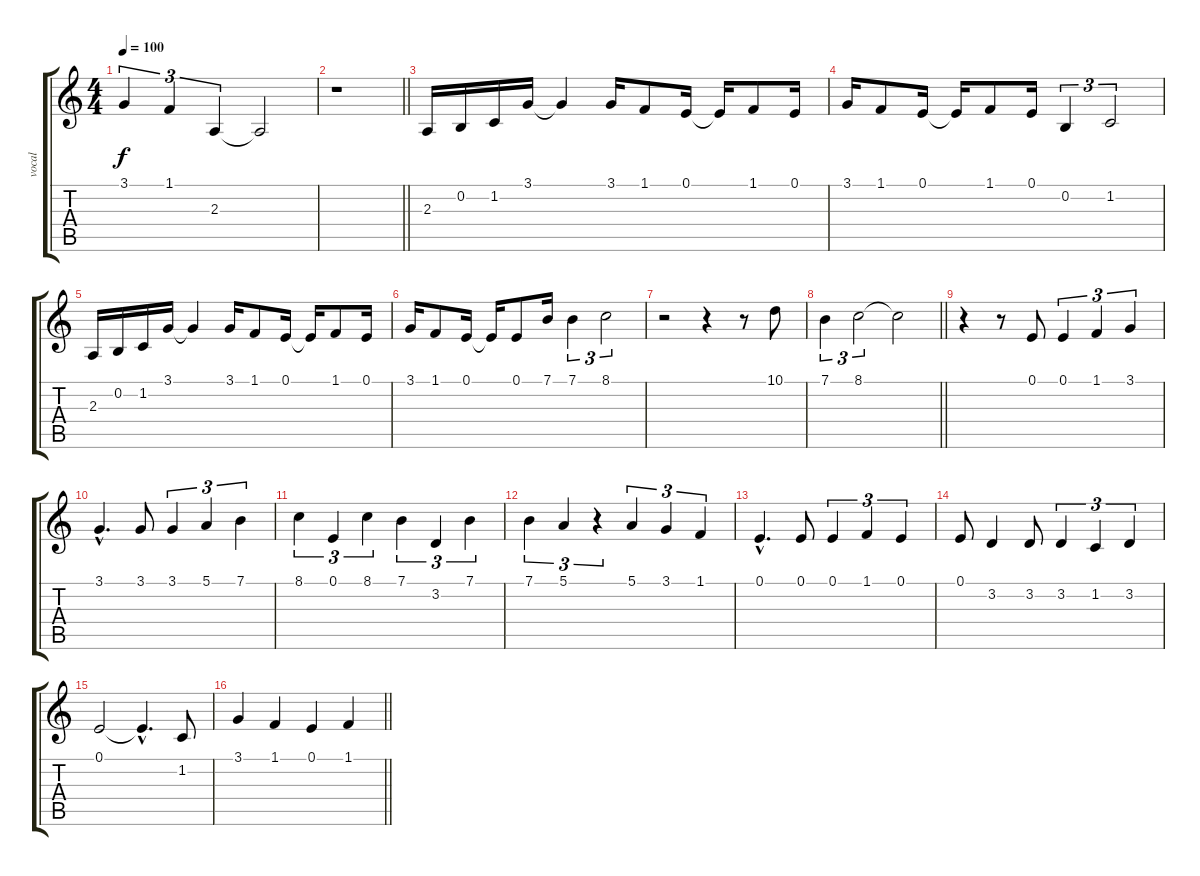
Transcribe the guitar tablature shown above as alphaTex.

\track ("vocal" "vocal") {instrument voiceoohs}
\staff {score tabs}
\tuning (E4 B3 G3 D3 A2 E2) {hide}
\ts (4 4)
\tempo 100
\clef g2
\ks c
3.1.4{tu (3 2) dy f} 1.1.4{tu (3 2)} 2.3.4{tu (3 2)} 2.3{t}.2 |
\barLineRight lightlight
r.1 |
2.3.16 0.2.16 1.2.16 3.1.16 3.1{t}.4 3.1.16 1.1.8 0.1.16 0.1{t}.16 1.1.8 0.1.16 |
3.1.16 1.1.8 0.1.16 0.1{t}.16 1.1.8 0.1.16 0.2.4{tu (3 2)} 1.2.2{tu (3 2)} |
2.3.16 0.2.16 1.2.16 3.1.16 3.1{t}.4 3.1.16 1.1.8 0.1.16 0.1{t}.16 1.1.8 0.1.16 |
3.1.16 1.1.8 0.1.16 0.1{t}.16 0.1.8 7.1.16 7.1.4{tu (3 2)} 8.1.2{tu (3 2)} |
r.2 r.4 r.8 10.1.8 |
\barLineRight lightlight
7.1.4{tu (3 2)} 8.1.2{tu (3 2)} 8.1{t}.2 |
r.4 r.8 0.1.8 0.1.4{tu (3 2)} 1.1.4{tu (3 2)} 3.1.4{tu (3 2)} |
3.1{hac}.4{d} 3.1.8 3.1.4{tu (3 2)} 5.1.4{tu (3 2)} 7.1.4{tu (3 2)} |
8.1.4{tu (3 2)} 0.1.4{tu (3 2)} 8.1.4{tu (3 2)} 7.1.4{tu (3 2)} 3.2.4{tu (3 2)} 7.1.4{tu (3 2)} |
7.1.4{tu (3 2)} 5.1.4{tu (3 2)} r.4{tu (3 2)} 5.1.4{tu (3 2)} 3.1.4{tu (3 2)} 1.1.4{tu (3 2)} |
0.1{hac}.4{d} 0.1.8 0.1.4{tu (3 2)} 1.1.4{tu (3 2)} 0.1.4{tu (3 2)} |
0.1.8 3.2.4 3.2.8 3.2.4{tu (3 2)} 1.2.4{tu (3 2)} 3.2.4{tu (3 2)} |
0.1.2 0.1{hac t}.4{d} 1.2.8 |
\barLineRight lightlight
3.1.4 1.1.4 0.1.4 1.1.4
